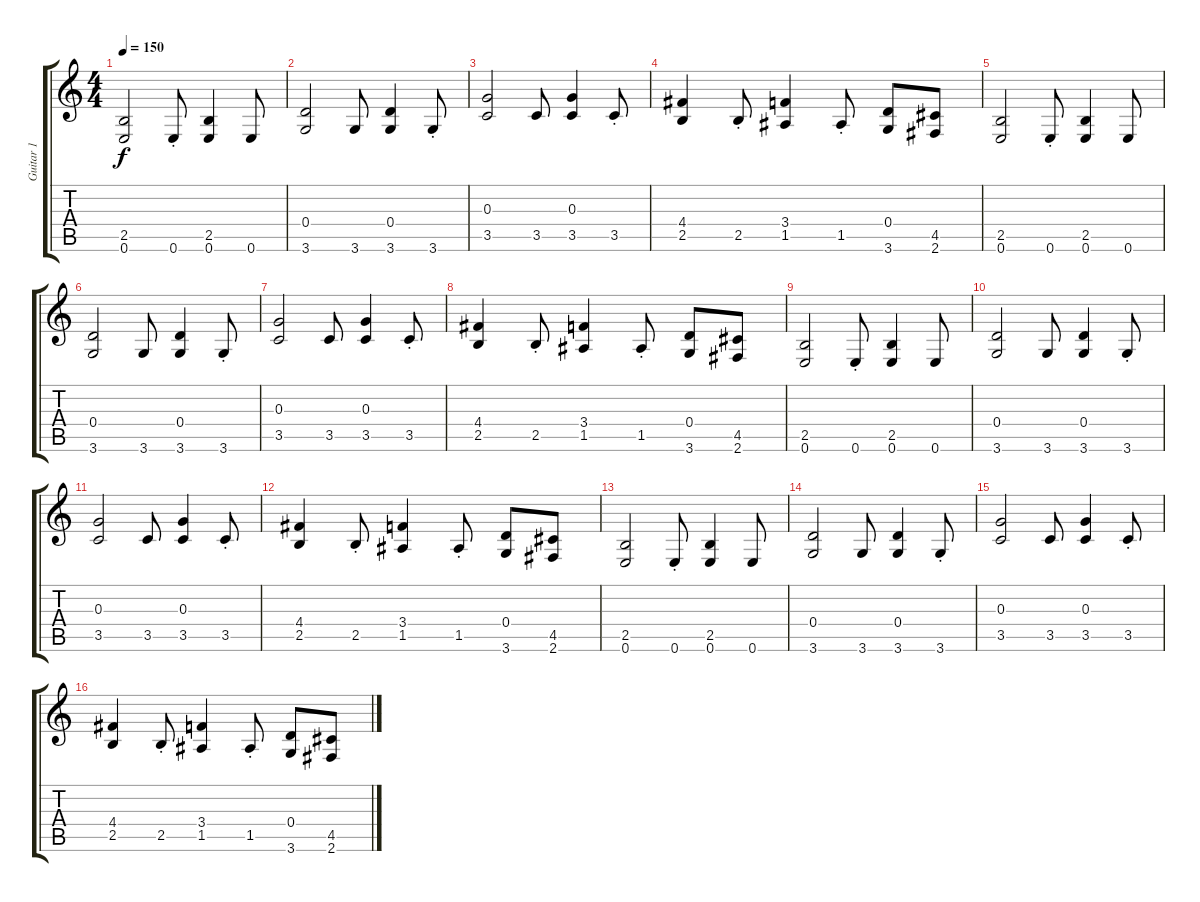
\track ("Guitar 1" "Guitar 1") {instrument distortionguitar}
\staff {score tabs}
\tuning (E4 B3 G3 D3 A2 E2) {hide}
\ts (4 4)
\tempo 150
\clef g2
\ks c
(2.5 0.6).2{dy f} 0.6{st}.8 (2.5 0.6).4 0.6.8 |
(0.4 3.6).2 3.6.8 (0.4 3.6).4 3.6{st}.8 |
(0.3 3.5).2 3.5.8 (0.3 3.5).4 3.5{st}.8 |
(4.4 2.5).4 2.5{st}.8 (3.4 1.5).4 1.5{st}.8 (0.4 3.6).8 (4.5 2.6).8 |
(2.5 0.6).2 0.6{st}.8 (2.5 0.6).4 0.6.8 |
(0.4 3.6).2 3.6.8 (0.4 3.6).4 3.6{st}.8 |
(0.3 3.5).2 3.5.8 (0.3 3.5).4 3.5{st}.8 |
(4.4 2.5).4 2.5{st}.8 (3.4 1.5).4 1.5{st}.8 (0.4 3.6).8 (4.5 2.6).8 |
(2.5 0.6).2 0.6{st}.8 (2.5 0.6).4 0.6.8 |
(0.4 3.6).2 3.6.8 (0.4 3.6).4 3.6{st}.8 |
(0.3 3.5).2 3.5.8 (0.3 3.5).4 3.5{st}.8 |
(4.4 2.5).4 2.5{st}.8 (3.4 1.5).4 1.5{st}.8 (0.4 3.6).8 (4.5 2.6).8 |
(2.5 0.6).2 0.6{st}.8 (2.5 0.6).4 0.6.8 |
(0.4 3.6).2 3.6.8 (0.4 3.6).4 3.6{st}.8 |
(0.3 3.5).2 3.5.8 (0.3 3.5).4 3.5{st}.8 |
(4.4 2.5).4 2.5{st}.8 (3.4 1.5).4 1.5{st}.8 (0.4 3.6).8 (4.5 2.6).8
